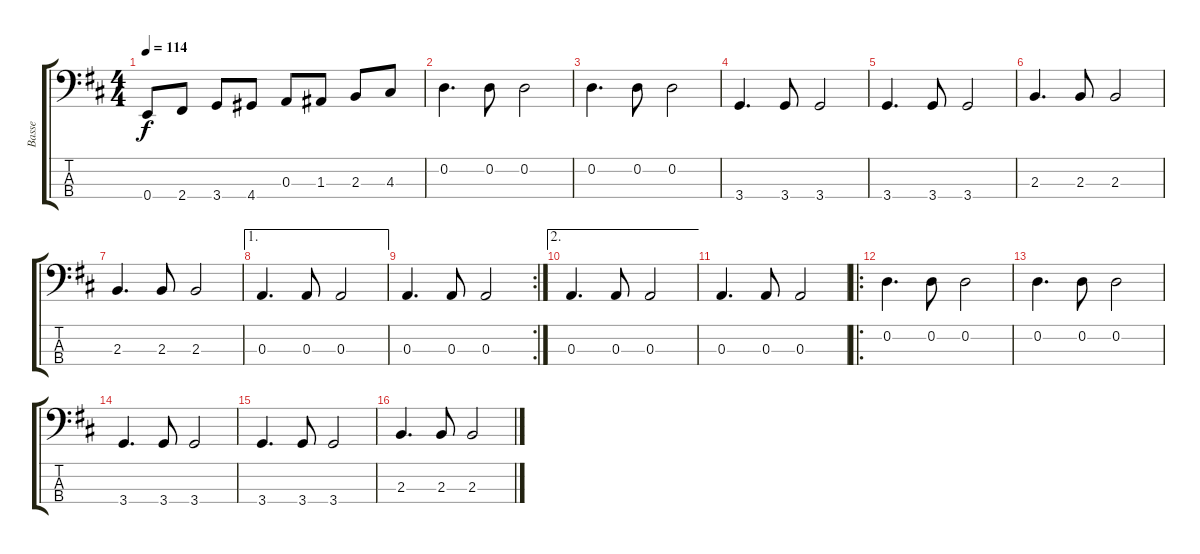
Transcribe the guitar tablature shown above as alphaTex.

\track ("Basse" "Basse") {instrument electricbassfinger}
\staff {score tabs}
\tuning (G2 D2 A1 E1) {hide}
\ts (4 4)
\tempo 114
\clef f4
\ks d
0.4.8{dy f} 2.4.8 3.4.8 4.4.8 0.3.8 1.3.8 2.3.8 4.3.8 |
0.2.4{d} 0.2.8 0.2.2 |
0.2.4{d} 0.2.8 0.2.2 |
3.4.4{d} 3.4.8 3.4.2 |
3.4.4{d} 3.4.8 3.4.2 |
2.3.4{d} 2.3.8 2.3.2 |
2.3.4{d} 2.3.8 2.3.2 |
\ae 1
0.3.4{d} 0.3.8 0.3.2 |
\rc 2
0.3.4{d} 0.3.8 0.3.2 |
\ae 2
0.3.4{d} 0.3.8 0.3.2 |
0.3.4{d} 0.3.8 0.3.2 |
\ro
0.2.4{d} 0.2.8 0.2.2 |
0.2.4{d} 0.2.8 0.2.2 |
3.4.4{d} 3.4.8 3.4.2 |
3.4.4{d} 3.4.8 3.4.2 |
2.3.4{d} 2.3.8 2.3.2
